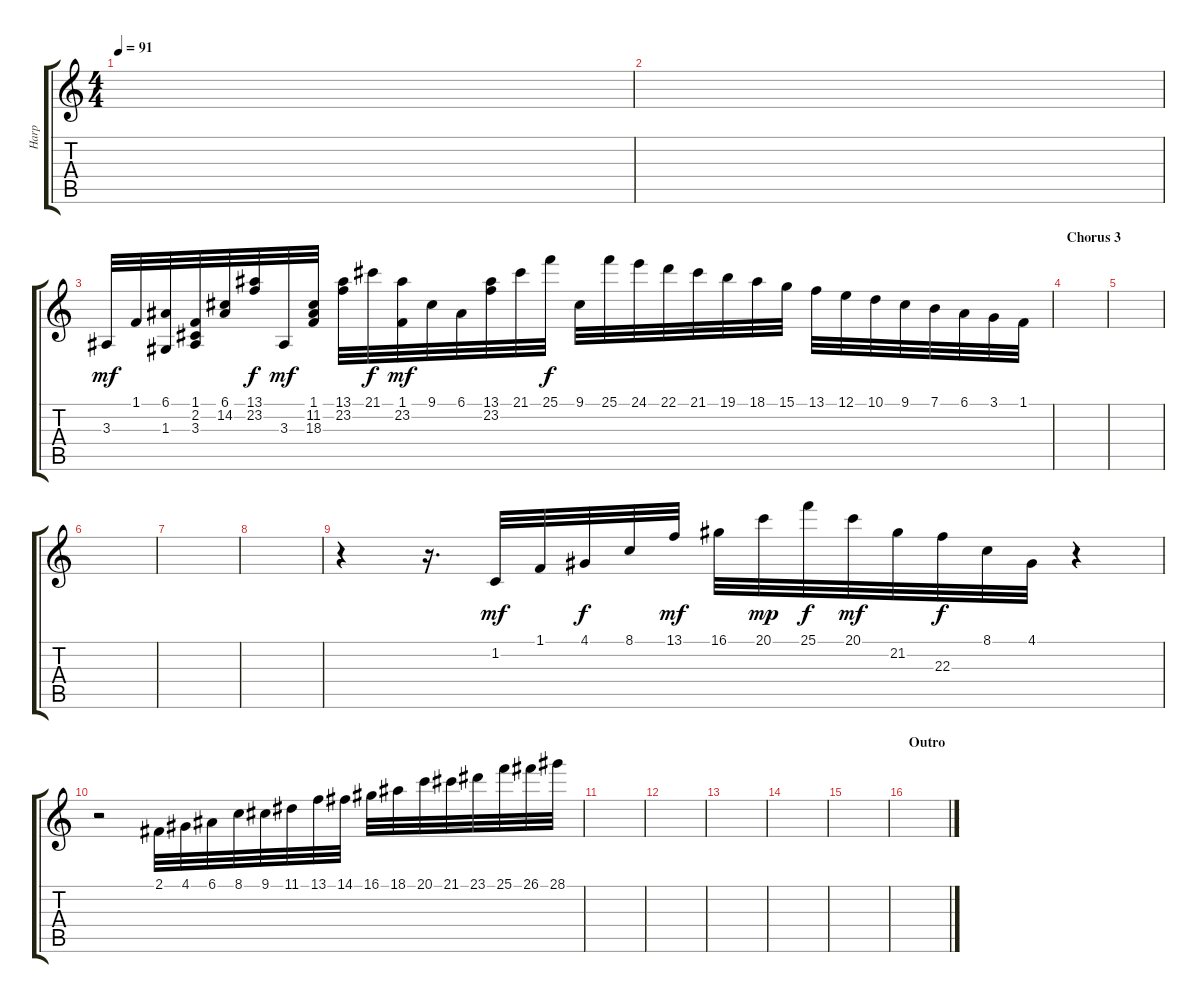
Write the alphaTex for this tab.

\track ("Harp" "Harp") {instrument orchestralharp}
\staff {score tabs}
\tuning (E4 B3 G3 D3 A2 E2) {hide}
\ts (4 4)
\tempo 91
\clef g2
\ks c
|
|
3.3.32{dy mf} 1.1.32 (6.1 1.3).32 (1.1 2.2 3.3).32 (6.1 14.2).32 (13.1 23.2).32{dy f} 3.3.32{dy mf} (1.1 11.2 18.3).32 (13.1 23.2).32 21.1.32{dy f} (1.1 23.2).32{dy mf} 9.1.32 6.1.32 (13.1 23.2).32 21.1.32 25.1.32{dy f} 9.1.32 25.1.32 24.1.32 22.1.32 21.1.32 19.1.32 18.1.32 15.1.32 13.1.32 12.1.32 10.1.32 9.1.32 7.1.32 6.1.32 3.1.32 1.1.32 |
\section ("" "Chorus 3")
|
|
|
|
|
r.4 r.16{d} 1.2.32{dy mf} 1.1.32 4.1.32{dy f} 8.1.32 13.1.32{dy mf} 16.1.32 20.1.32{dy mp} 25.1.32{dy f} 20.1.32{dy mf} 21.2.32 22.3.32{dy f} 8.1.32 4.1.32 r.4 |
r.2 2.1.32 4.1.32 6.1.32 8.1.32 9.1.32 11.1.32 13.1.32 14.1.32 16.1.32 18.1.32 20.1.32 21.1.32 23.1.32 25.1.32 26.1.32 28.1.32 |
|
|
|
|
|
\section ("" "Outro")
